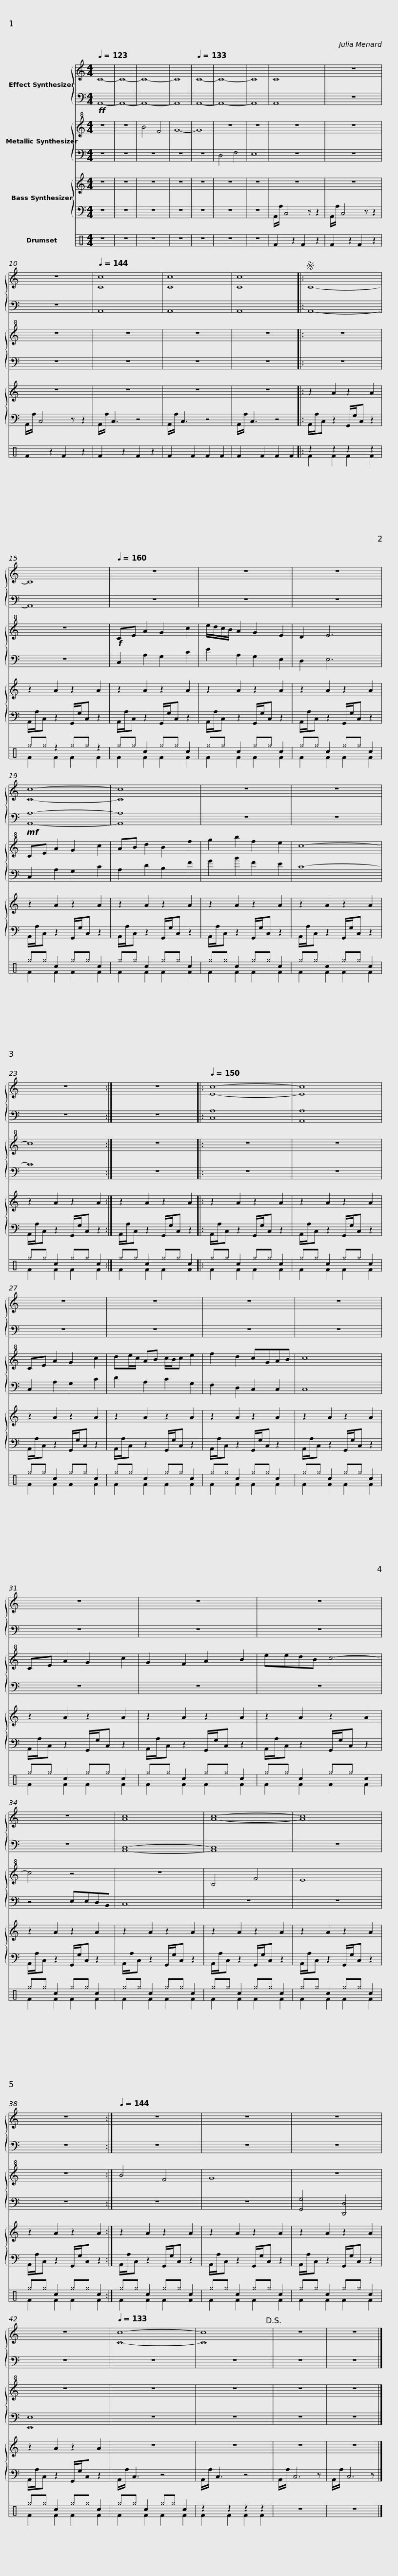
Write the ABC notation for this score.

X:1
%%score { 1 | 2 } { 3 | 4 } { 5 | 6 } ( 7 8 )
L:1/8
Q:1/4=123
M:4/4
I:linebreak $
K:C
V:1 treble
V:2 bass
V:3 treble+8
V:4 bass
V:5 treble
V:6 bass
V:7 perc
K:none
V:8 perc
K:none
V:1
 C8- | C8- | C8- | C8 |[Q:1/4=133] C8- | %5
 C8- | C8 | C8 | z8 |$ z8 | %10
[Q:1/4=144] [Cc]8 | [Cc]8 | [Cc]8 |:S C8- | C8 |$ %15
[Q:1/4=160] z8 | z8 | z8 | [Cc]8- | [Cc]8 |$ %20
 z8 | z8 | z8 :| z8 |:[Q:1/4=150] [Ec]8- |$ %25
 [Ec]8 | z8 | z8 | z8 | z8 |$ %30
 z8 | z8 | z8 | z8 | [Ac]8 |$ %35
 [Ac]8- | [Ac]8 | z8 :|[Q:1/4=144] z8 | z8 |$ %40
 z8 | z8 |[Q:1/4=133] [Cc]8- | [Cc]8!D.S.! | z8 | %45
 z8 |] %46
V:2
!ff! A,,8- | A,,8- | A,,8- | A,,8 | A,,8- | %5
 A,,8- | A,,8 | A,,8 | z8 |$ z8 | %10
 A,,8 | A,,8 | A,,8 |: A,,8- | A,,8 |$ %15
 z8 | z8 | z8 |!mf! [A,,A,]8- | [A,,A,]8 |$ %20
 z8 | z8 | z8 :| z8 |: [C,A,]8 |$ %25
 [A,,A,]8 | z8 | z8 | z8 | z8 |$ %30
 z8 | z8 | z8 | z8 | [A,,C,]8- |$ %35
 [A,,C,]8 | z8 | z8 :| z8 | z8 |$ %40
 z8 | z8 | z8 | z8 | z8 | %45
 z8 |] %46
V:3
 z8 | z8 | B4 F4 | G8- | G8 | %5
 z8 | z8 | z8 | z8 |$ z8 | %10
 z8 | z8 | z8 |: z8 | z8 |$ %15
!f! CE A2 G2 c2 | e/d/c/B/ A2 G2 E2 | D2 E6 | CE A2 G2 c2 | AB d2 B2 f2 |$ %20
 g2 b2 f2 e2 | c8- | c8 :| z8 |: z8 |$ %25
 z8 | CE A2 G2 c2 | de/c/ AB c/B/c e2 | f2 d2 cGAB | c8 |$ %30
 CE A2 G2 c2 | G2 F2 A2 B2 | eedB c4- | c4 z4 | z8 |$ %35
 B,4 F4 | E8 | z8 :| B4 F4 | G8 |$ %40
 z8 | z8 | z8 | z8 | z8 | %45
 z8 |] %46
V:4
 z8 | z8 | z8 | z8 | z8 | %5
 D,4 F,4 | E,8 | z8 | z8 |$ z8 | %10
 z8 | z8 | z8 |: z8 | z8 |$ %15
 C,2 A,2 G,2 C2 | E2 A,2 G,2 E,2 | D,2 E,6 | C,2 A,2 G,2 C2 | A,2 D2 B,2 F2 |$ %20
 G2 B2 F2 E2 | C8- | C8 :| z8 |: z8 |$ %25
 z8 | C,2 A,2 G,2 C2 | D2 A,2 C2 G,2 | F,2 D,2 C,2 C,2 | C,8 |$ %30
 z8 | z8 | z8 | z4 E,E,D,B,, | C,8 |$ %35
 z8 | z8 | z8 :| z8 | z8 |$ %40
 [G,,G,]4 [D,,D,]4 | [E,,E,]8 | z8 | z8 | z8 | %45
 z8 |] %46
V:5
 z8 | z8 | z8 | z8 | z8 | %5
 z8 | z8 | z8 | z8 |$ z8 | %10
 z8 | z8 | z8 |: z2 A2 z2 A2 | z2 A2 z2 A2 |$ %15
 z2 A2 z2 A2 | z2 A2 z2 A2 | z2 A2 z2 A2 | z2 A2 z2 A2 | z2 A2 z2 A2 |$ %20
 z2 A2 z2 A2 | z2 A2 z2 A2 | z2 A2 z2 A2 :| z2 A2 z2 A2 |: z2 A2 z2 A2 |$ %25
 z2 A2 z2 A2 | z2 A2 z2 A2 | z2 A2 z2 A2 | z2 A2 z2 A2 | z2 A2 z2 A2 |$ %30
 z2 A2 z2 A2 | z2 A2 z2 A2 | z2 A2 z2 A2 | z2 A2 z2 A2 | z2 A2 z2 A2 |$ %35
 z2 A2 z2 A2 | z2 A2 z2 A2 | z2 A2 z2 A2 :| z2 A2 z2 A2 | z2 A2 z2 A2 |$ %40
 z2 A2 z2 A2 | z2 A2 z2 A2 | z8 | z8 | z8 | %45
 z8 |] %46
V:6
 z8 | z8 | z8 | z8 | z8 | %5
 z8 | z8 | A,,/A,/ C,4 z z2 | A,,/A,/ C,4 z z2 |$ A,,/A,/ C,4 z z2 | %10
 A,,/A,/ C,3 z4 | A,,/A,/ C,3 z4 | A,,/A,/ C,3 z4 |: A,,/A,/C, z2 G,,/G,/C, z2 | A,,/A,/C, z2 G,,/G,/C, z2 |$ %15
 A,,/A,/C, z2 G,,/G,/C, z2 | A,,/A,/C, z2 G,,/G,/C, z2 | A,,/A,/C, z2 G,,/G,/C, z2 | A,,/A,/C, z2 G,,/G,/C, z2 | A,,/A,/C, z2 G,,/G,/C, z2 |$ %20
 A,,/A,/C, z2 G,,/G,/C, z2 | A,,/A,/C, z2 G,,/G,/C, z2 | A,,/A,/C, z2 G,,/G,/C, z2 :| A,,/A,/C, z2 G,,/G,/C, z2 |: A,,/A,/C, z2 G,,/G,/C, z2 |$ %25
 A,,/A,/C, z2 G,,/G,/C, z2 | A,,/A,/C, z2 G,,/G,/C, z2 | A,,/A,/C, z2 G,,/G,/C, z2 | A,,/A,/C, z2 G,,/G,/C, z2 | A,,/A,/C, z2 G,,/G,/C, z2 |$ %30
 A,,/A,/C, z2 G,,/G,/C, z2 | A,,/A,/C, z2 G,,/G,/C, z2 | A,,/A,/C, z2 G,,/G,/C, z2 | A,,/A,/C, z2 G,,/G,/C, z2 | A,,/A,/C, z2 G,,/G,/C, z2 |$ %35
 A,,/A,/C, z2 G,,/G,/C, z2 | A,,/A,/C, z2 G,,/G,/C, z2 | A,,/A,/C, z2 G,,/G,/C, z2 :| A,,/A,/C, z2 G,,/G,/C, z2 | A,,/A,/C, z2 G,,/G,/C, z2 |$ %40
 A,,/A,/C, z2 G,,/G,/C, z2 | A,,/A,/C, z2 G,,/G,/C, z2 | A,,/A,/ C,3 z4 | A,,/A,/ C,3 z4 | A,,/A,/ C,6 z | %45
 A,,/A,/ C,6 z |] %46
V:7
 z8 | z8 | z8 | z8 | z8 | %5
 z8 | z8 | F2 z2 F2 z2 | F2 z2 F2 z2 |$ F2 z2 F2 z2 | %10
 F2 z2 F2 z2 | F2 F2 F2 F2 | F2 F2 F2 F2 |: z2 z2 z2 z2 | ^g^g z2 ^g^g z2 |$ %15
 ^g^g c2 ^g^g c2 | ^g^g c2 ^g^g c2 | ^g^g c2 ^g^g c2 | ^g^g c2 ^g^g c2 | ^g^g c2 ^g^g c2 |$ %20
 ^g^g c2 ^g^g c2 | ^g^g c2 ^g^g c2 | ^g^g c2 ^g^g c2 :| ^g^g c2 ^g^g c2 |: ^g^g c2 ^g^g c2 |$ %25
 ^g^g c2 ^g^g c2 | ^g^g c2 ^g^g c2 | ^g^g c2 ^g^g c2 | ^g^g c2 ^g^g c2 | ^g^g c2 ^g^g c2 |$ %30
 ^g^g c2 ^g^g c2 | ^g^g c2 ^g^g c2 | ^g^g c2 ^g^g c2 | ^g^g c2 ^g^g c2 | ^g^g c2 ^g^g c2 |$ %35
 ^g^g c2 ^g^g c2 | ^g^g c2 ^g^g c2 | ^g^g c2 ^g^g c2 :| ^g^g c2 ^g^g c2 | ^g^g c2 ^g^g c2 |$ %40
 ^g^g c2 ^g^g c2 | ^g^g c2 ^g^g c2 | ^g^g c2 ^g^g c2 | z2 z2 z2 z2 | z8 | %45
 z8 |] %46
V:8
 x8 | x8 | x8 | x8 | x8 | %5
 x8 | x8 | x8 | x8 |$ x8 | %10
 x8 | x8 | x8 |: F2 F2 F2 F2 | F2 F2 F2 F2 |$ %15
 F2 F2 F2 F2 | F2 F2 F2 F2 | F2 F2 F2 F2 | F2 F2 F2 F2 | F2 F2 F2 F2 |$ %20
 F2 F2 F2 F2 | F2 F2 F2 F2 | F2 F2 F2 F2 :| F2 F2 F2 F2 |: F2 F2 F2 F2 |$ %25
 F2 F2 F2 F2 | F2 F2 F2 F2 | F2 F2 F2 F2 | F2 F2 F2 F2 | F2 F2 F2 F2 |$ %30
 F2 F2 F2 F2 | F2 F2 F2 F2 | F2 F2 F2 F2 | F2 F2 F2 F2 | F2 F2 F2 F2 |$ %35
 F2 F2 F2 F2 | F2 F2 F2 F2 | F2 F2 F2 F2 :| F2 F2 F2 F2 | F2 F2 F2 F2 |$ %40
 F2 F2 F2 F2 | F2 F2 F2 F2 | F2 F2 F2 F2 | F2 F2 F2 F2 | x8 | %45
 x8 |] %46
